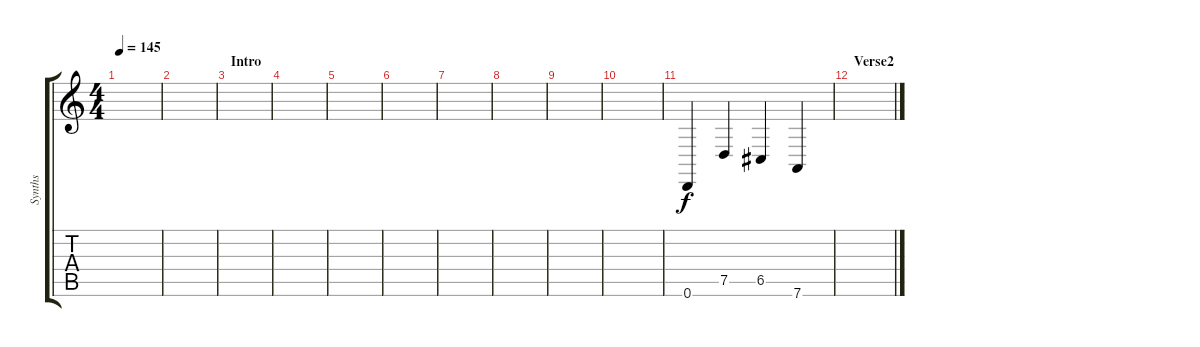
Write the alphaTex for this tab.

\track ("Synths" "Synths") {instrument orchestrahit}
\staff {score tabs}
\tuning (D4 A3 F3 C3 G2 D2) {hide}
\ts (4 4)
\tempo 145
\clef g2
\ks c
|
|
\section ("" "Intro")
|
|
|
|
|
|
|
|
0.6.4 7.5.4 6.5.4 7.6.4 |
\section ("" "Verse2")
